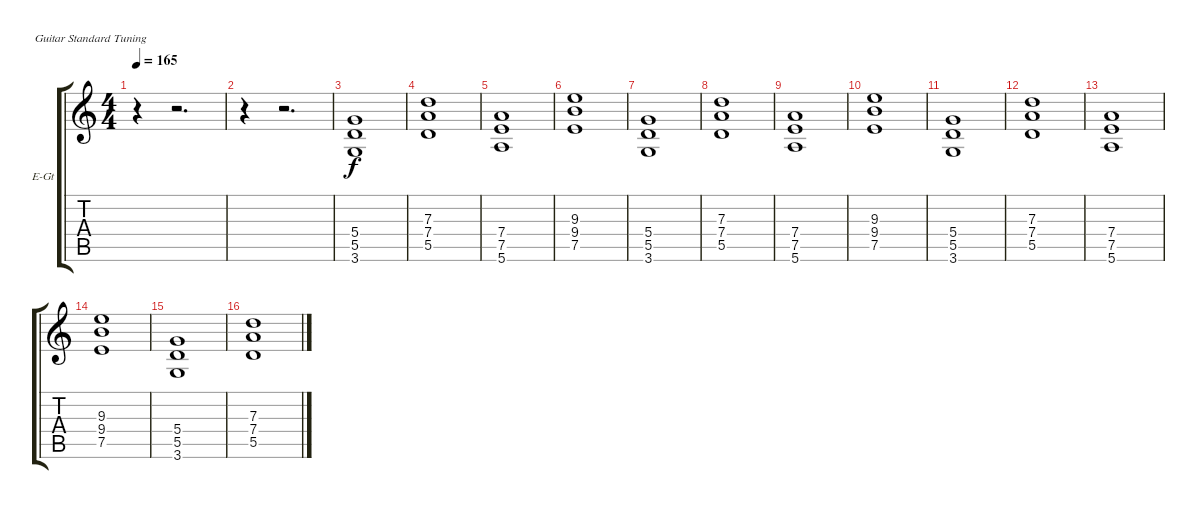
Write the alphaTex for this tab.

\bracketExtendMode groupsimilarinstruments
\firstSystemTrackNameOrientation horizontal
\otherSystemsTrackNameOrientation horizontal
\track ("Äîðîæêà 5" "E-Gt") {instrument overdrivenguitar}
\staff {score tabs}
\tuning (E4 B3 G3 D3 A2 E2)
\ts (4 4)
\beaming (8 2 2 2 2)
\tempo 165
\clef g2
\ks c
r.4{dy f instrument overdrivenguitar} r.2{d} |
r.4 r.2{d} |
(5.4 5.5 3.6).1 |
(7.3 7.4 5.5).1 |
(7.4 7.5 5.6).1 |
(9.3 9.4 7.5).1 |
(5.4 5.5 3.6).1 |
(7.3 7.4 5.5).1 |
(7.4 7.5 5.6).1 |
(9.3 9.4 7.5).1 |
(5.4 5.5 3.6).1 |
(7.3 7.4 5.5).1 |
(7.4 7.5 5.6).1 |
(9.3 9.4 7.5).1 |
(5.4 5.5 3.6).1 |
(7.3 7.4 5.5).1
